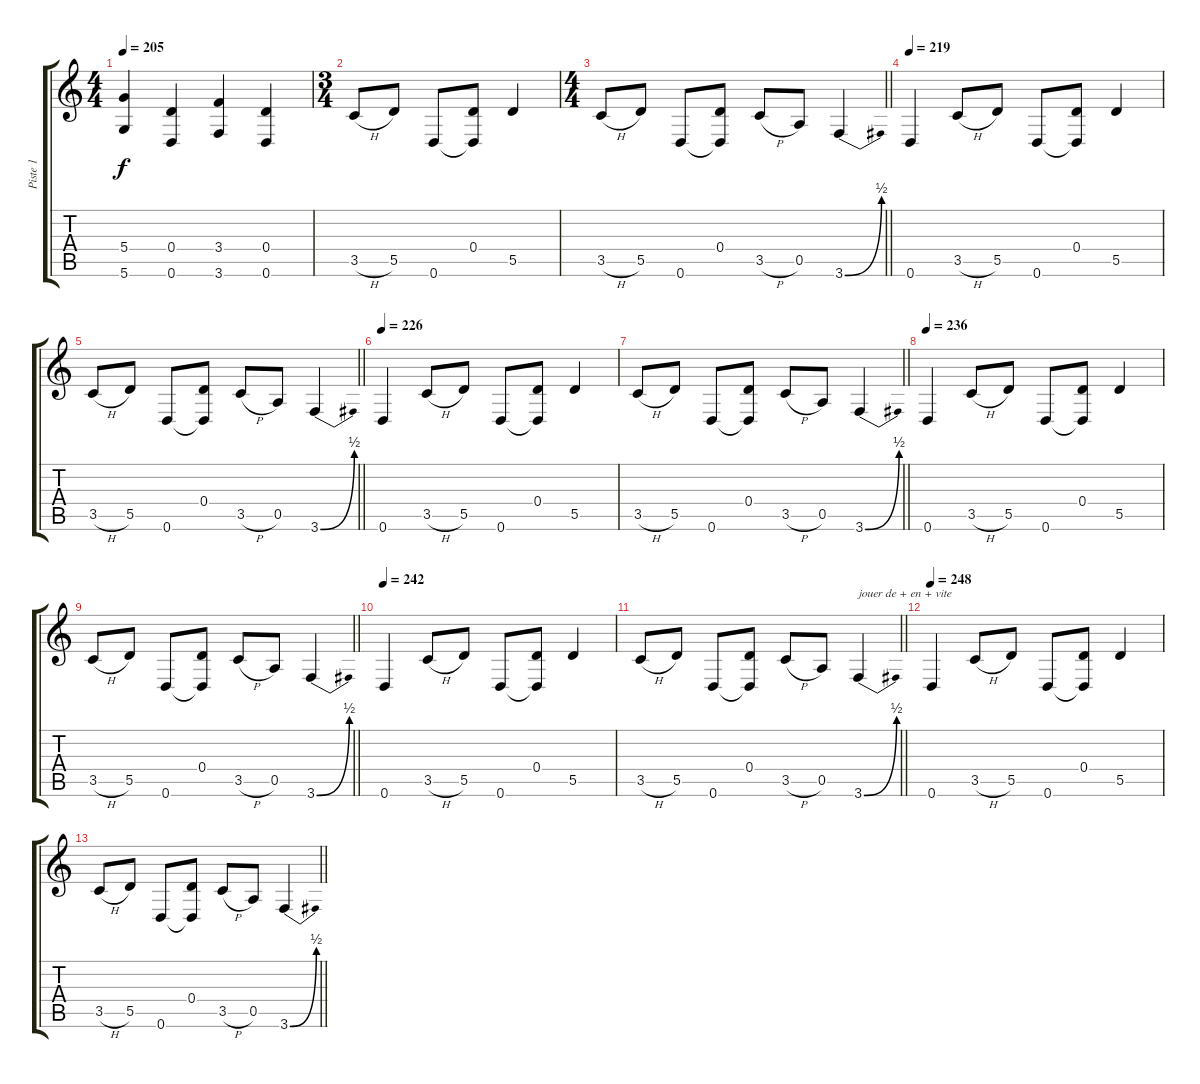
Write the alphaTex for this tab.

\track ("Piste 1" "Piste 1") {instrument acousticguitarnylon}
\staff {score tabs}
\tuning (E4 B3 G3 D3 A2 D2) {hide}
\ts (4 4)
\tempo 205
\clef g2
\ks c
(5.4 5.6).4{dy f} (0.4 0.6).4 (3.4 3.6).4 (0.4 0.6).4 |
\ts (3 4)
3.5{h}.8 5.5.8 0.6.8 (0.4 0.6{t}).8 5.5.4 |
\ts (4 4)
\barLineRight lightlight
3.5{h}.8 5.5.8 0.6.8 (0.4 0.6{t}).8 3.5{h}.8 0.5.8 3.6{be (bend 0 0 60 2)}.4 |
\tempo 219
0.6.4{volume 14} 3.5{h}.8 5.5.8 0.6.8 (0.4 0.6{t}).8 5.5.4 |
\barLineRight lightlight
3.5{h}.8 5.5.8 0.6.8 (0.4 0.6{t}).8 3.5{h}.8 0.5.8 3.6{be (bend 0 0 60 2)}.4 |
\tempo 226
0.6.4{volume 12} 3.5{h}.8 5.5.8 0.6.8 (0.4 0.6{t}).8 5.5.4 |
\barLineRight lightlight
3.5{h}.8 5.5.8 0.6.8 (0.4 0.6{t}).8 3.5{h}.8 0.5.8 3.6{be (bend 0 0 60 2)}.4 |
\tempo 236
0.6.4{volume 8} 3.5{h}.8 5.5.8 0.6.8 (0.4 0.6{t}).8 5.5.4 |
\barLineRight lightlight
3.5{h}.8 5.5.8 0.6.8 (0.4 0.6{t}).8 3.5{h}.8 0.5.8 3.6{be (bend 0 0 60 2)}.4 |
\tempo 242
0.6.4{volume 6} 3.5{h}.8 5.5.8 0.6.8 (0.4 0.6{t}).8 5.5.4 |
\barLineRight lightlight
3.5{h}.8 5.5.8 0.6.8 (0.4 0.6{t}).8 3.5{h}.8 0.5.8 3.6{be (bend 0 0 60 2)}.4{txt "jouer de + en + vite"} |
\tempo 248
0.6.4{volume 3} 3.5{h}.8 5.5.8 0.6.8 (0.4 0.6{t}).8 5.5.4 |
\barLineRight lightlight
3.5{h}.8 5.5.8 0.6.8 (0.4 0.6{t}).8 3.5{h}.8 0.5.8 3.6{be (bend 0 0 60 2)}.4
